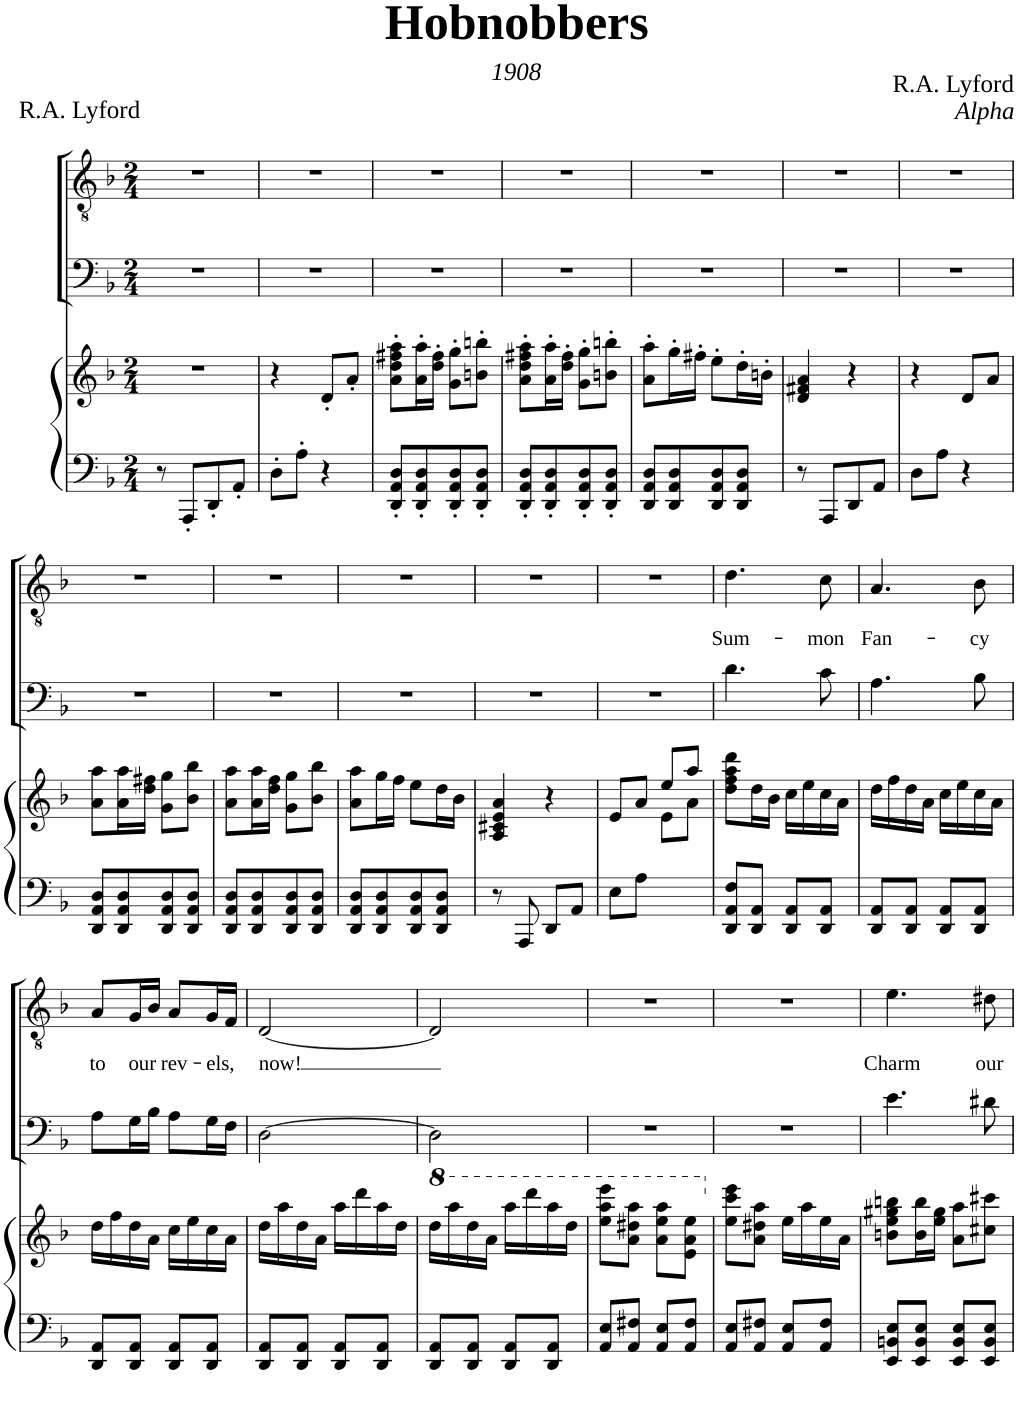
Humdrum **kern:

**kern	**kern	**kern	**kern	**text
*part3	*part3	*part2	*part1	*part1
*staff4	*staff3	*staff2	*staff1	*staff1
*I"Piano	*	*I"Piano	*I"Tenor	*
*I'Pno	*	*I'Pno	*	*
*clefF4	*clefG2	*clefF4	*clefGv2	*
*k[b-]	*k[b-]	*k[b-]	*k[b-]	*
*M2/4	*M2/4	*M2/4	*M2/4	*
=1	=1	=1	=1	=1
8r	2r	2r	2r	.
8AAA'/L	.	.	.	.
8DD'/	.	.	.	.
8AA'/J	.	.	.	.
=2	=2	=2	=2	=2
8D'\L	4r	2r	2r	.
8A'\J	.	.	.	.
4r	8d'/L	.	.	.
.	8a'/J	.	.	.
=3	=3	=3	=3	=3
8DD/' 8AA/' 8D/'L	8a\' 8dd\' 8ff#X\' 8aa\'L	2r	2r	.
8DD/' 8AA/' 8D/'	16a\' 16aa\'L	.	.	.
.	16dd\' 16ff#\'JJ	.	.	.
8DD/' 8AA/' 8D/'	8g\' 8gg\'L	.	.	.
8DD/' 8AA/' 8D/'J	8bn\' 8bbn\'J	.	.	.
=4	=4	=4	=4	=4
8DD/' 8AA/' 8D/'L	8a\' 8dd\' 8ff#X\' 8aa\'L	2r	2r	.
8DD/' 8AA/' 8D/'	16a\' 16aa\'L	.	.	.
.	16dd\' 16ff#\'JJ	.	.	.
8DD/' 8AA/' 8D/'	8g\' 8gg\'L	.	.	.
8DD/' 8AA/' 8D/'J	8bn\' 8bbn\'J	.	.	.
=5	=5	=5	=5	=5
8DD/ 8AA/ 8D/L	8a\' 8aa\'L	2r	2r	.
8DD/ 8AA/ 8D/	16gg'\L	.	.	.
.	16ff#X'\JJ	.	.	.
8DD/ 8AA/ 8D/	8ee'\L	.	.	.
8DD/ 8AA/ 8D/J	16dd'\L	.	.	.
.	16bn'\JJ	.	.	.
=6	=6	=6	=6	=6
8r	4d/ 4f#X/ 4a/	2r	2r	.
8AAA/L	.	.	.	.
8DD/	4r	.	.	.
8AA/J	.	.	.	.
=7	=7	=7	=7	=7
8D\L	4r	2r	2r	.
8A\J	.	.	.	.
4r	8d/L	.	.	.
.	8a/J	.	.	.
!!LO:LB:g=z
=8	=8	=8	=8	=8
8DD/ 8AA/ 8D/L	8a\ 8aa\L	2r	2r	.
8DD/ 8AA/ 8D/	16a\ 16aa\L	.	.	.
.	16dd\ 16ff#X\JJ	.	.	.
8DD/ 8AA/ 8D/	8g\ 8gg\L	.	.	.
8DD/ 8AA/ 8D/J	8b-\ 8bb-\J	.	.	.
=9	=9	=9	=9	=9
8DD/ 8AA/ 8D/L	8a\ 8aa\L	2r	2r	.
8DD/ 8AA/ 8D/	16a\ 16aa\L	.	.	.
.	16dd\ 16ff\JJ	.	.	.
8DD/ 8AA/ 8D/	8g\ 8gg\L	.	.	.
8DD/ 8AA/ 8D/J	8b-\ 8bb-\J	.	.	.
=10	=10	=10	=10	=10
8DD/ 8AA/ 8D/L	8a\ 8aa\L	2r	2r	.
8DD/ 8AA/ 8D/	16gg\L	.	.	.
.	16ff\JJ	.	.	.
8DD/ 8AA/ 8D/	8ee\L	.	.	.
8DD/ 8AA/ 8D/J	16dd\L	.	.	.
.	16b-\JJ	.	.	.
=11	=11	=11	=11	=11
8r	4A/ 4c#X/ 4e/ 4a/	2r	2r	.
8AAA/	.	.	.	.
8DD/L	4r	.	.	.
8AA/J	.	.	.	.
=12	=12	=12	=12	=12
*	*^	*	*	*
8E\L	8e/L	4ryy	2r	2r	.
8A\J	8a/J	.	.	.	.
4ryy	8ee/L	8e\L	.	.	.
.	8aa/J	8a\J	.	.	.
=13	=13	=13	=13	=13	=13
!	!	!	!	!	!LO:LY:b
*	*v	*v	*	*	*
8DD/ 8AA/ 8F/L	8dd\ 8ff\ 8aa\ 8ddd\L	4.d\	4.d\	Sum-
8DD/ 8AA/J	16dd\L	.	.	.
.	16b-\JJ	.	.	.
8DD/ 8AA/L	16cc\LL	.	.	.
.	16ee\	.	.	.
!	!	!	!	!LO:LY:b
8DD/ 8AA/J	16cc\	8c\	8c\	-mon
.	16a\JJ	.	.	.
=14	=14	=14	=14	=14
!	!	!	!	!LO:LY:b
8DD/ 8AA/L	16dd\LL	4.A\	4.A/	Fan-
.	16ff\	.	.	.
8DD/ 8AA/J	16dd\	.	.	.
.	16a\JJ	.	.	.
8DD/ 8AA/L	16cc\LL	.	.	.
.	16ee\	.	.	.
!	!	!	!	!LO:LY:b
8DD/ 8AA/J	16cc\	8B-\	8B-\	-cy
.	16a\JJ	.	.	.
!!LO:LB:g=z
=15	=15	=15	=15	=15
!	!	!	!	!LO:LY:b
8DD/ 8AA/L	16dd\LL	8A\L	8A/L	to
.	16ff\	.	.	.
!	!	!	!	!LO:LY:b
8DD/ 8AA/J	16dd\	16G\L	16G/L	our
.	16a\JJ	16B-\JJ	16B-/JJ	.
!	!	!	!	!LO:LY:b
8DD/ 8AA/L	16cc\LL	8A\L	8A/L	rev-
.	16ee\	.	.	.
!	!	!	!	!LO:LY:b
8DD/ 8AA/J	16cc\	16G\L	16G/L	-els,
.	16a\JJ	16F\JJ	16F/JJ	.
=16	=16	=16	=16	=16
!	!	!	!	!LO:LY:b
8DD/ 8AA/L	16dd\LL	[2D\	[2D/	now!
.	16aa\	.	.	.
8DD/ 8AA/J	16dd\	.	.	.
.	16a\JJ	.	.	.
8DD/ 8AA/L	16aa\LL	.	.	.
.	16ddd\	.	.	.
8DD/ 8AA/J	16aa\	.	.	.
.	16dd\JJ	.	.	.
=17	=17	=17	=17	=17
*	*8va	*	*	*
8DD/ 8AA/L	16ddd\LL	2D\]	2D/]	.
.	16aaa\	.	.	.
8DD/ 8AA/J	16ddd\	.	.	.
.	16aa\JJ	.	.	.
8DD/ 8AA/L	16aaa\LL	.	.	.
.	16dddd\	.	.	.
8DD/ 8AA/J	16aaa\	.	.	.
.	16ddd\JJ	.	.	.
=18	=18	=18	=18	=18
8AA/ 8E/L	8eee\ 8aaa\ 8eeee\L	2r	2r	.
8AA/ 8F#X/J	8aa\ 8ddd#X\ 8aaa\J	.	.	.
8AA/ 8E/L	8aa\ 8eee\ 8aaa\L	.	.	.
8AA/ 8F#/J	8ee\ 8aa\ 8eee\J	.	.	.
=19	=19	=19	=19	=19
*	*X8va	*	*	*
8AA/ 8E/L	8ee\ 8ccc\ 8eee\L	2r	2r	.
8AA/ 8F#X/J	8a\ 8dd#X\ 8aa\J	.	.	.
8AA/ 8E/L	16ee\LL	.	.	.
.	16aa\	.	.	.
8AA/ 8F#/J	16ee\	.	.	.
.	16a\JJ	.	.	.
=20	=20	=20	=20	=20
!	!	!	!	!LO:LY:b
8EE/ 8BBn/ 8E/L	8bn\ 8ee\ 8gg#X\ 8bbn\L	4.e\	4.e\	Charm
8EE/ 8BB/ 8E/J	16b\ 16bb\L	.	.	.
.	16ee\ 16gg#\JJ	.	.	.
8EE/ 8BB/ 8E/L	8a\ 8aa\L	.	.	.
!	!	!	!	!LO:LY:b
8EE/ 8BB/ 8E/J	8cc#X\ 8ccc#X\J	8d#X\	8d#X\	our
=	=	=	=	=
*-	*-	*-	*-	*-
